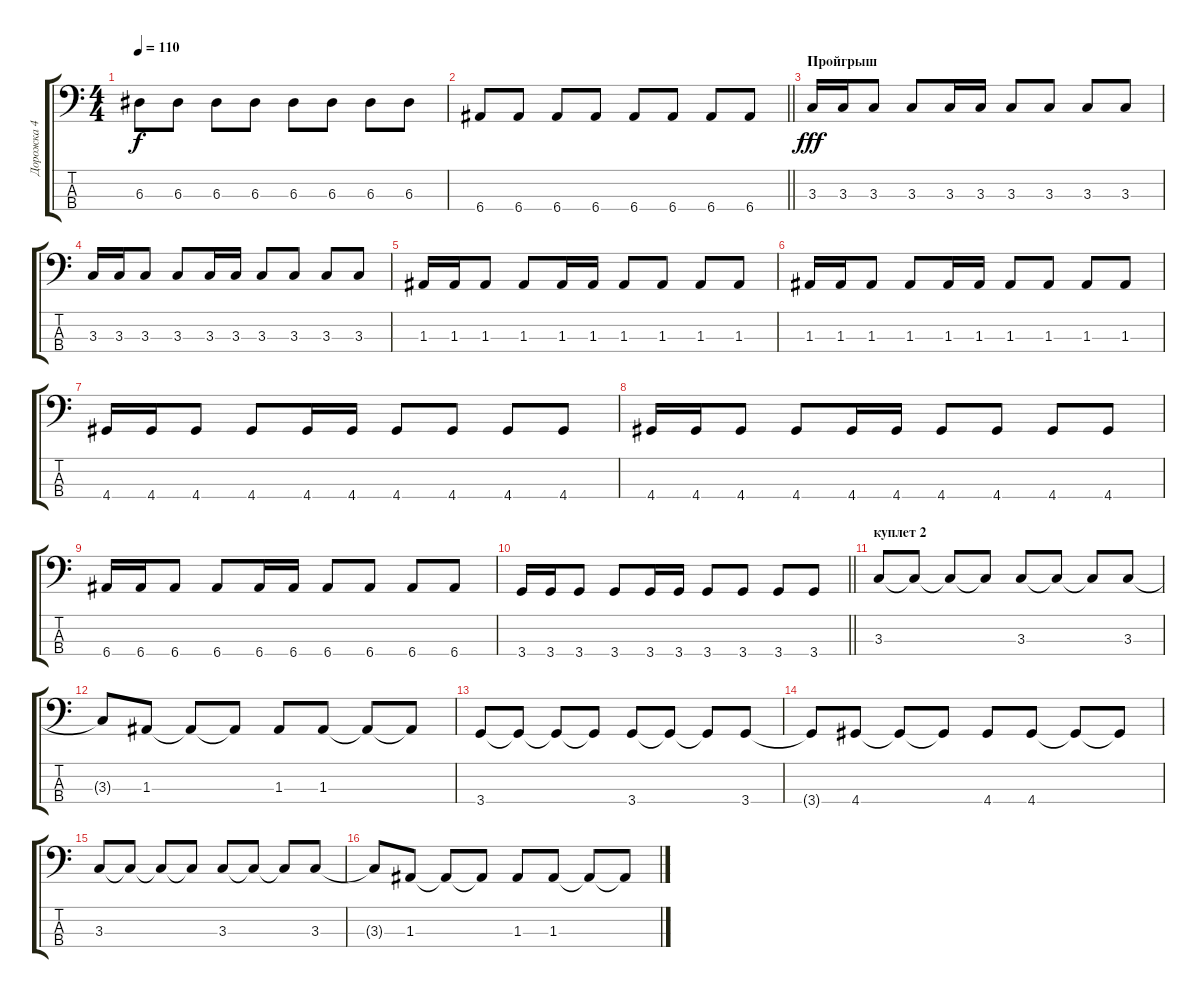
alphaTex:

\track ("Дорожка 4" "Дорожка 4") {instrument electricbassfinger}
\staff {score tabs}
\tuning (G2 D2 A1 E1) {hide}
\ts (4 4)
\tempo 110
\clef f4
\ks c
6.3.8{dy f} 6.3.8 6.3.8 6.3.8 6.3.8 6.3.8 6.3.8 6.3.8 |
\barLineRight lightlight
6.4.8 6.4.8 6.4.8 6.4.8 6.4.8 6.4.8 6.4.8 6.4.8 |
\section ("" "Пройгрыш")
3.3.16{dy fff} 3.3.16 3.3.8 3.3.8 3.3.16 3.3.16 3.3.8 3.3.8 3.3.8 3.3.8 |
3.3.16 3.3.16 3.3.8 3.3.8 3.3.16 3.3.16 3.3.8 3.3.8 3.3.8 3.3.8 |
1.3.16 1.3.16 1.3.8 1.3.8 1.3.16 1.3.16 1.3.8 1.3.8 1.3.8 1.3.8 |
1.3.16 1.3.16 1.3.8 1.3.8 1.3.16 1.3.16 1.3.8 1.3.8 1.3.8 1.3.8 |
4.4.16 4.4.16 4.4.8 4.4.8 4.4.16 4.4.16 4.4.8 4.4.8 4.4.8 4.4.8 |
4.4.16 4.4.16 4.4.8 4.4.8 4.4.16 4.4.16 4.4.8 4.4.8 4.4.8 4.4.8 |
6.4.16 6.4.16 6.4.8 6.4.8 6.4.16 6.4.16 6.4.8 6.4.8 6.4.8 6.4.8 |
\barLineRight lightlight
3.4.16 3.4.16 3.4.8 3.4.8 3.4.16 3.4.16 3.4.8 3.4.8 3.4.8 3.4.8 |
\section ("" "куплет 2")
3.3.8 3.3{t}.8 3.3{t}.8 3.3{t}.8 3.3.8 3.3{t}.8 3.3{t}.8 3.3.8 |
3.3{t}.8 1.3.8 1.3{t}.8 1.3{t}.8 1.3.8 1.3.8 1.3{t}.8 1.3{t}.8 |
3.4.8 3.4{t}.8 3.4{t}.8 3.4{t}.8 3.4.8 3.4{t}.8 3.4{t}.8 3.4.8 |
3.4{t}.8 4.4.8 4.4{t}.8 4.4{t}.8 4.4.8 4.4.8 4.4{t}.8 4.4{t}.8 |
3.3.8 3.3{t}.8 3.3{t}.8 3.3{t}.8 3.3.8 3.3{t}.8 3.3{t}.8 3.3.8 |
3.3{t}.8 1.3.8 1.3{t}.8 1.3{t}.8 1.3.8 1.3.8 1.3{t}.8 1.3{t}.8
